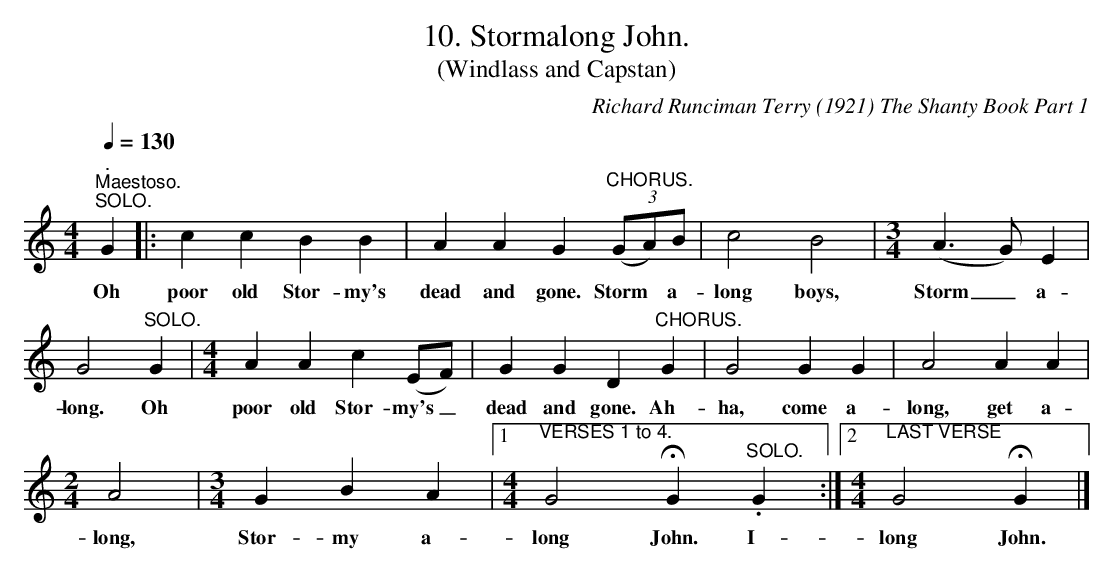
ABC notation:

X:1
T:10. Stormalong John.
T:(Windlass and Capstan)
C:Richard Runciman Terry (1921) The Shanty Book Part 1
L:1/4
Q:1/4=130
M:4/4
K:C
"^.""^Maestoso.""^SOLO." G |: c c B B | A A G"^CHORUS." (3(G/A/)B/ | c2 B2 |[M:3/4] (A3/2 G/) E |$
w: Oh|poor old Stor- my's|dead and gone. Storm * a-|long boys,|Storm_ a-|
G2"^SOLO." G |[M:4/4] A A c (E/F/) | G G D"^CHORUS." G | G2 G G | A2 A A |$[M:2/4] A2 |
w: long. Oh|poor old Stor- my's_ |dead and gone. Ah-|ha, come a-|long, get a-|long,|
[M:3/4] G B A |1[M:4/4]"^VERSES 1 to 4." G2 !fermata!G"^SOLO." .G :|2
w: Stor- my a-|long John.  I-|
[M:4/4]"^LAST VERSE" G2 !fermata!G |]
w: long John.|
